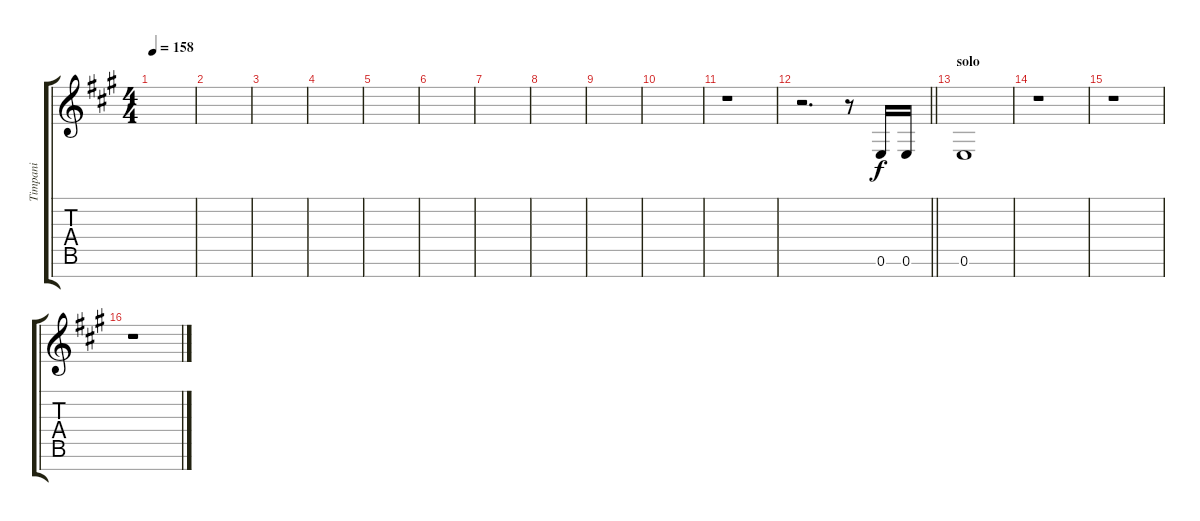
\track ("Timpani" "Timpani") {instrument timpani}
\staff {score tabs}
\tuning (E5 B4 G4 D4 A3 E3 B2) {hide}
\ts (4 4)
\tempo 158
\clef g2
\ks a
|
|
|
|
|
|
|
|
|
|
r.1 |
\barLineRight lightlight
r.2{d} r.8 0.6.16 0.6.16 |
\section ("" "solo")
0.6.1 |
r.1 |
r.1 |
r.1
